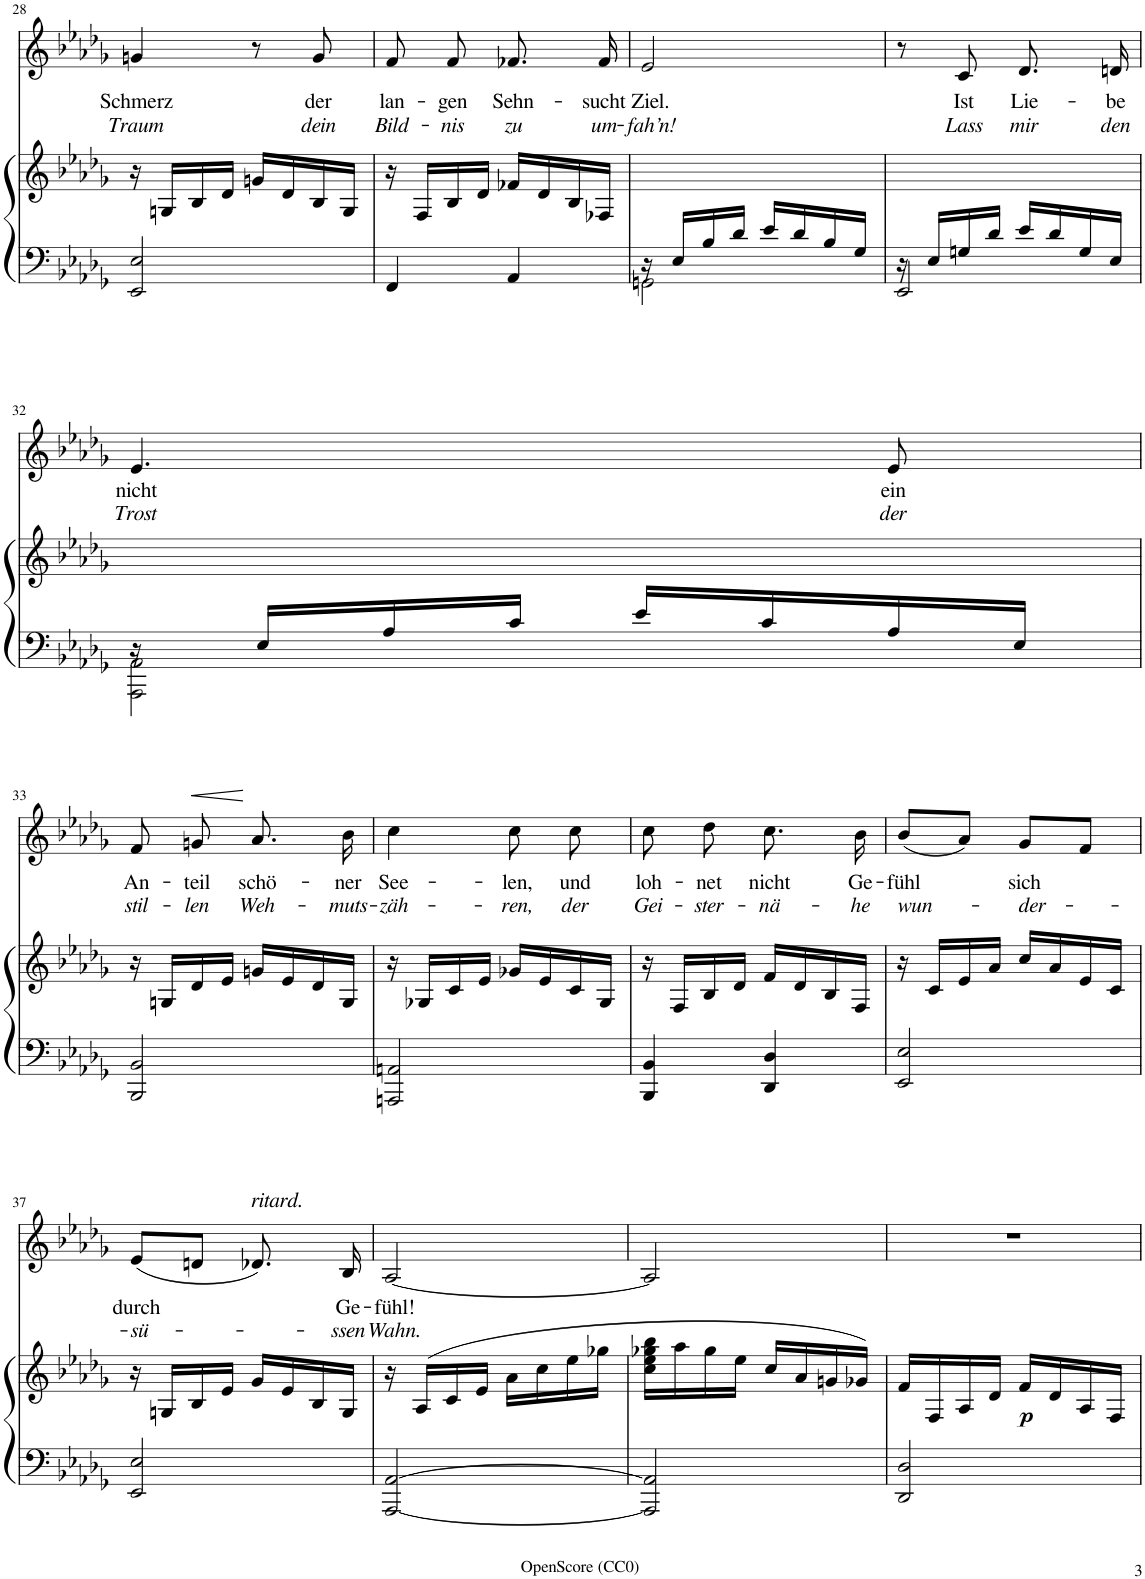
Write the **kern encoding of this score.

**kern	**kern	**dynam	**kern	**text	**text	**dynam
*part2	*part2	*part2	*part1	*part1	*part1	*part1
*staff3	*staff2	*staff2/3	*staff1	*staff1	*staff1	*staff1
*I"Pianoforte	*	*	*I"Singstimme Voice	*	*	*
*I'Pno	*	*	*	*	*	*
!!LO:PB:g=z
*clefF4	*clefG2	*	*clefG2	*	*	*
*k[b-e-a-d-g-]	*k[b-e-a-d-g-]	*	*k[b-e-a-d-g-]	*	*	*
*M2/4	*M2/4	*	*M2/4	*	*	*
=28	=28	=28	=28	=28	=28	=28
!	!	!	!	!LO:LY:b	!LO:LY:b	!
2EE-/ 2E-/	16r	.	4gn/	Schmerz	Traum	.
.	16Gn/LL	.	.	.	.	.
.	16B-/	.	.	.	.	.
.	16d-/JJ	.	.	.	.	.
.	16gn/LL	.	8r	.	.	.
.	16d-/	.	.	.	.	.
!	!	!	!	!LO:LY:b	!LO:LY:b	!
.	16B-/	.	8g/	der	dein	.
.	16G/JJ	.	.	.	.	.
=29	=29	=29	=29	=29	=29	=29
!	!	!	!	!LO:LY:b	!LO:LY:b	!
4FF/	16r	.	8f/	lan-	Bild-	.
.	16F/LL	.	.	.	.	.
!	!	!	!	!LO:LY:b	!LO:LY:b	!
.	16B-/	.	8f/	-gen	-nis	.
.	16d-/JJ	.	.	.	.	.
!	!	!	!	!LO:LY:b	!LO:LY:b	!
4AA-/	16f-X/LL	.	8.f-X/	Sehn-	zu	.
.	16d-/	.	.	.	.	.
.	16B-/	.	.	.	.	.
!	!	!	!	!LO:LY:b	!LO:LY:b	!
.	16F-X/JJ	.	16f-/	-sucht	um-	.
=30	=30	=30	=30	=30	=30	=30
*^	*	*	*	*	*	*
!	!	!	!	!	!LO:LY:b	!LO:LY:b	!
16ryy	2GGn\	16r	.	2e-/	Ziel.	-fah’n!	.
16E-/LL	.	4..ryy	.	.	.	.	.
16B-/	.	.	.	.	.	.	.
16d-/JJ	.	.	.	.	.	.	.
16e-/LL	.	.	.	.	.	.	.
16d-/	.	.	.	.	.	.	.
16B-/	.	.	.	.	.	.	.
16G-/JJ	.	.	.	.	.	.	.
=31	=31	=31	=31	=31	=31	=31	=31
16ryy	2EE-/	16r	.	8r	.	.	.
16E-/LL	.	4..ryy	.	.	.	.	.
!	!	!	!	!	!LO:LY:b	!LO:LY:b	!
16Gn/	.	.	.	8c/	Ist	Lass	.
16d-/JJ	.	.	.	.	.	.	.
!	!	!	!	!	!LO:LY:b	!LO:LY:b	!
16e-/LL	.	.	.	8.d-/	Lie-	mir	.
16d-/	.	.	.	.	.	.	.
16G/	.	.	.	.	.	.	.
!	!	!	!	!	!LO:LY:b	!LO:LY:b	!
16E-/JJ	.	.	.	16dn/	-be	den	.
!!LO:LB:g=z
=32	=32	=32	=32	=32	=32	=32	=32
!	!	!	!	!	!LO:LY:b	!LO:LY:b	!
16ryy	2AAA-\ 2AA-\	16r	.	4.e-/	nicht	Trost	.
16E-/LL	.	4..ryy	.	.	.	.	.
16A-/	.	.	.	.	.	.	.
16c/JJ	.	.	.	.	.	.	.
16e-/LL	.	.	.	.	.	.	.
16c/	.	.	.	.	.	.	.
!	!	!	!	!	!LO:LY:b	!LO:LY:b	!
16A-/	.	.	.	8e-/	ein	der	.
16E-/JJ	.	.	.	.	.	.	.
*v	*v	*	*	*	*	*	*
!!LO:LB:g=z
=33	=33	=33	=33	=33	=33	=33
!	!	!	!	!LO:LY:b	!LO:LY:b	!
2BBB-/ 2BB-/	16r	.	8f/	An-	stil-	.
.	16Gn/LL	.	.	.	.	.
!	!	!	!	!LO:LY:b	!LO:LY:b	!LO:HP:b
.	16d-/	.	8gn/	-teil	-len	<
.	16e-/JJ	.	.	.	.	.
!	!	!	!	!LO:LY:b	!LO:LY:b	!
.	16gn/LL	.	8.a-/	schö-	Weh-	[
.	16e-/	.	.	.	.	.
.	16d-/	.	.	.	.	.
!	!	!	!	!LO:LY:b	!LO:LY:b	!
.	16G/JJ	.	16b-\	-ner	-muts-	.
=34	=34	=34	=34	=34	=34	=34
!	!	!	!	!LO:LY:b	!LO:LY:b	!
2AAAn/ 2AAn/	16r	.	4cc\	See-	-zäh-	.
.	16G-X/LL	.	.	.	.	.
.	16c/	.	.	.	.	.
.	16e-/JJ	.	.	.	.	.
!	!	!	!	!LO:LY:b	!LO:LY:b	!
.	16g-X/LL	.	8cc\	-len,	-ren,	.
.	16e-/	.	.	.	.	.
!	!	!	!	!LO:LY:b	!LO:LY:b	!
.	16c/	.	8cc\	und	der	.
.	16G-/JJ	.	.	.	.	.
=35	=35	=35	=35	=35	=35	=35
!	!	!	!	!LO:LY:b	!LO:LY:b	!
4BBB-/ 4BB-/	16r	.	8cc\	loh-	Gei-	.
.	16F/LL	.	.	.	.	.
!	!	!	!	!LO:LY:b	!LO:LY:b	!
.	16B-/	.	8dd-\	-net	-ster-	.
.	16d-/JJ	.	.	.	.	.
!	!	!	!	!LO:LY:b	!LO:LY:b	!
4DD-/ 4D-/	16f/LL	.	8.cc\	nicht	-nä-	.
.	16d-/	.	.	.	.	.
.	16B-/	.	.	.	.	.
!	!	!	!	!LO:LY:b	!LO:LY:b	!
.	16F/JJ	.	16b-\	Ge-	-he	.
=36	=36	=36	=36	=36	=36	=36
!	!	!	!	!LO:LY:b	!LO:LY:b	!
2EE-/ 2E-/	16r	.	(8b-/L	-fühl	wun-	.
.	16c/LL	.	.	.	.	.
.	16e-/	.	8a-/J)	.	.	.
.	16a-/JJ	.	.	.	.	.
!	!	!	!	!LO:LY:b	!LO:LY:b	!
.	16cc/LL	.	8g-/L	sich	-der-	.
.	16a-/	.	.	.	.	.
.	16e-/	.	8f/J	.	.	.
.	16c/JJ	.	.	.	.	.
!!LO:LB:g=z
=37	=37	=37	=37	=37	=37	=37
!	!	!	!	!LO:LY:b	!LO:LY:b	!
2EE-/ 2E-/	16r	.	(8e-/L	durch	-sü-	.
.	16Gn/LL	.	.	.	.	.
.	16B-/	.	8dn/J	.	.	.
.	16e-/JJ	.	.	.	.	.
!	!	!	!LO:TX:a:i:t=ritard.	!	!	!
.	16g-/LL	.	8.d-X/)	.	.	.
.	16e-/	.	.	.	.	.
.	16B-/	.	.	.	.	.
!	!	!	!	!LO:LY:b	!LO:LY:b	!
.	16G/JJ	.	16B-/	Ge-	-ssen	.
=38	=38	=38	=38	=38	=38	=38
!	!	!	!	!LO:LY:b	!LO:LY:b	!
[2AAA-/ [2AA-/	16r	.	[2A-/	-fühl!	Wahn.	.
.	(16A-/LL	.	.	.	.	.
.	16c/	.	.	.	.	.
.	16e-/JJ	.	.	.	.	.
.	16a-\LL	.	.	.	.	.
.	16cc\	.	.	.	.	.
.	16ee-\	.	.	.	.	.
.	16gg-X\JJ	.	.	.	.	.
=39	=39	=39	=39	=39	=39	=39
2AAA-/] 2AA-/]	16cc\ 16ee-\ 16gg-X\ 16bb-\LL	.	2A-/]	.	.	.
.	16aa-\	.	.	.	.	.
.	16gg-\	.	.	.	.	.
.	16ee-\JJ	.	.	.	.	.
.	16cc/LL	.	.	.	.	.
.	16a-/	.	.	.	.	.
.	16gn/	.	.	.	.	.
.	16g-X/JJ)	.	.	.	.	.
=40	=40	=40	=40	=40	=40	=40
2DD-/ 2D-/	16f/LL	.	2r	.	.	.
.	16F/	.	.	.	.	.
.	16A-/	.	.	.	.	.
.	16d-/JJ	.	.	.	.	.
!	!	!LO:DY:b	!	!	!	!
.	16f/LL	p	.	.	.	.
.	16d-/	.	.	.	.	.
.	16A-/	.	.	.	.	.
.	16F/JJ	.	.	.	.	.
=	=	=	=	=	=	=
*-	*-	*-	*-	*-	*-	*-
